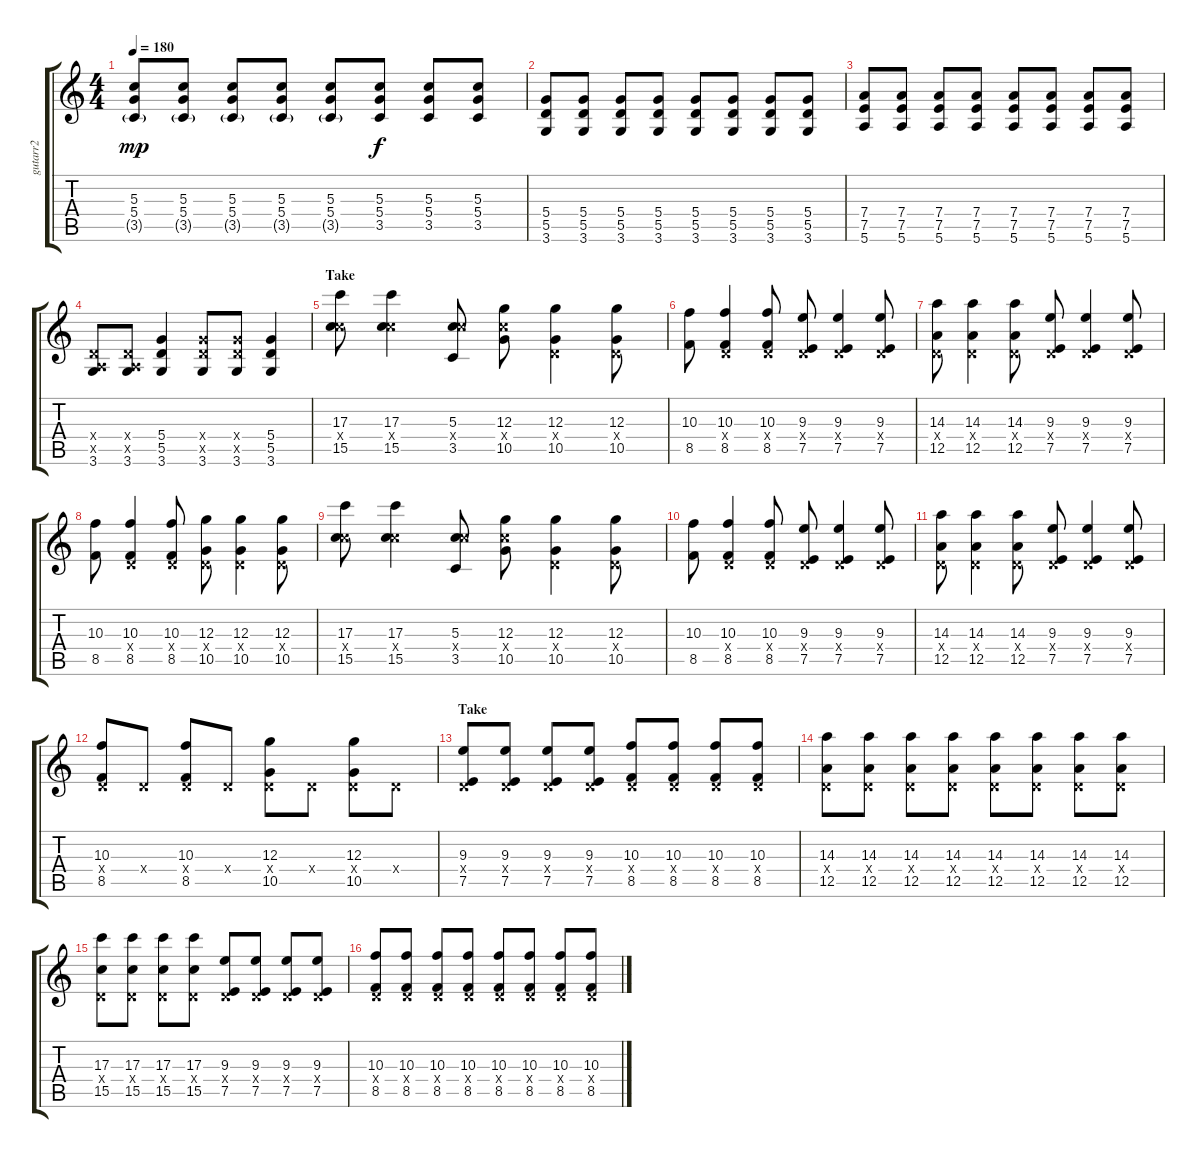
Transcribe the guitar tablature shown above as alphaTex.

\track ("gutarr2" "gutarr2") {instrument acousticguitarnylon}
\staff {score tabs}
\tuning (E4 B3 G3 D3 A2 E2) {hide}
\ts (4 4)
\tempo 180
\clef g2
\ks c
(5.3 5.4 3.5{g}).8{dy mp} (5.3 5.4 3.5{g}).8 (5.3 5.4 3.5{g}).8 (5.3 5.4 3.5{g}).8 (5.3 5.4 3.5{g}).8 (5.3 5.4 3.5).8{dy f} (5.3 5.4 3.5).8 (5.3 5.4 3.5).8 |
(5.4 5.5 3.6).8 (5.4 5.5 3.6).8 (5.4 5.5 3.6).8 (5.4 5.5 3.6).8 (5.4 5.5 3.6).8 (5.4 5.5 3.6).8 (5.4 5.5 3.6).8 (5.4 5.5 3.6).8 |
(7.4 7.5 5.6).8 (7.4 7.5 5.6).8 (7.4 7.5 5.6).8 (7.4 7.5 5.6).8 (7.4 7.5 5.6).8 (7.4 7.5 5.6).8 (7.4 7.5 5.6).8 (7.4 7.5 5.6).8 |
(0.4{x} 0.5{x} 3.6).8 (0.4{x} 0.5{x} 3.6).8 (5.4 5.5 3.6).4 (5.4{x} 5.5{x} 3.6).8 (5.4{x} 5.5{x} 3.6).8 (5.4 5.5 3.6).4 |
\section ("" "Take")
(17.3 10.4{x} 15.5).8{volume 11 instrument distortionguitar} (17.3 10.4{x} 15.5).4 (5.3 10.4{x} 3.5).8 (12.3 10.4{x} 10.5).8 (12.3 0.4{x} 10.5).4 (12.3 0.4{x} 10.5).8 |
(10.3 8.5).8 (10.3 0.4{x} 8.5).4 (10.3 0.4{x} 8.5).8 (9.3 0.4{x} 7.5).8 (9.3 0.4{x} 7.5).4 (9.3 0.4{x} 7.5).8 |
(14.3 0.4{x} 12.5).8 (14.3 0.4{x} 12.5).4 (14.3 0.4{x} 12.5).8 (9.3 0.4{x} 7.5).8 (9.3 0.4{x} 7.5).4 (9.3 0.4{x} 7.5).8 |
(10.3 8.5).8 (10.3 0.4{x} 8.5).4 (10.3 0.4{x} 8.5).8 (12.3 0.4{x} 10.5).8 (12.3 0.4{x} 10.5).4 (12.3 0.4{x} 10.5).8 |
(17.3 10.4{x} 15.5).8{instrument distortionguitar} (17.3 10.4{x} 15.5).4 (5.3 10.4{x} 3.5).8 (12.3 10.4{x} 10.5).8 (12.3 0.4{x} 10.5).4 (12.3 0.4{x} 10.5).8 |
(10.3 8.5).8 (10.3 0.4{x} 8.5).4 (10.3 0.4{x} 8.5).8 (9.3 0.4{x} 7.5).8 (9.3 0.4{x} 7.5).4 (9.3 0.4{x} 7.5).8 |
(14.3 0.4{x} 12.5).8 (14.3 0.4{x} 12.5).4 (14.3 0.4{x} 12.5).8 (9.3 0.4{x} 7.5).8 (9.3 0.4{x} 7.5).4 (9.3 0.4{x} 7.5).8 |
(10.3 0.4{x} 8.5).8 0.4{x}.8 (10.3 0.4{x} 8.5).8 0.4{x}.8 (12.3 0.4{x} 10.5).8 0.4{x}.8 (12.3 0.4{x} 10.5).8 0.4{x}.8 |
\section ("" "Take")
(9.3 0.4{x} 7.5).8{volume 13} (9.3 0.4{x} 7.5).8 (9.3 0.4{x} 7.5).8 (9.3 0.4{x} 7.5).8 (10.3 0.4{x} 8.5).8 (10.3 0.4{x} 8.5).8 (10.3 0.4{x} 8.5).8 (10.3 0.4{x} 8.5).8 |
(14.3 0.4{x} 12.5).8 (14.3 0.4{x} 12.5).8 (14.3 0.4{x} 12.5).8 (14.3 0.4{x} 12.5).8 (14.3 0.4{x} 12.5).8 (14.3 0.4{x} 12.5).8 (14.3 0.4{x} 12.5).8 (14.3 0.4{x} 12.5).8 |
(17.3 0.4{x} 15.5).8 (17.3 0.4{x} 15.5).8 (17.3 0.4{x} 15.5).8 (17.3 0.4{x} 15.5).8 (9.3 0.4{x} 7.5).8 (9.3 0.4{x} 7.5).8 (9.3 0.4{x} 7.5).8 (9.3 0.4{x} 7.5).8 |
(10.3 0.4{x} 8.5).8 (10.3 0.4{x} 8.5).8 (10.3 0.4{x} 8.5).8 (10.3 0.4{x} 8.5).8 (10.3 0.4{x} 8.5).8 (10.3 0.4{x} 8.5).8 (10.3 0.4{x} 8.5).8 (10.3 0.4{x} 8.5).8
